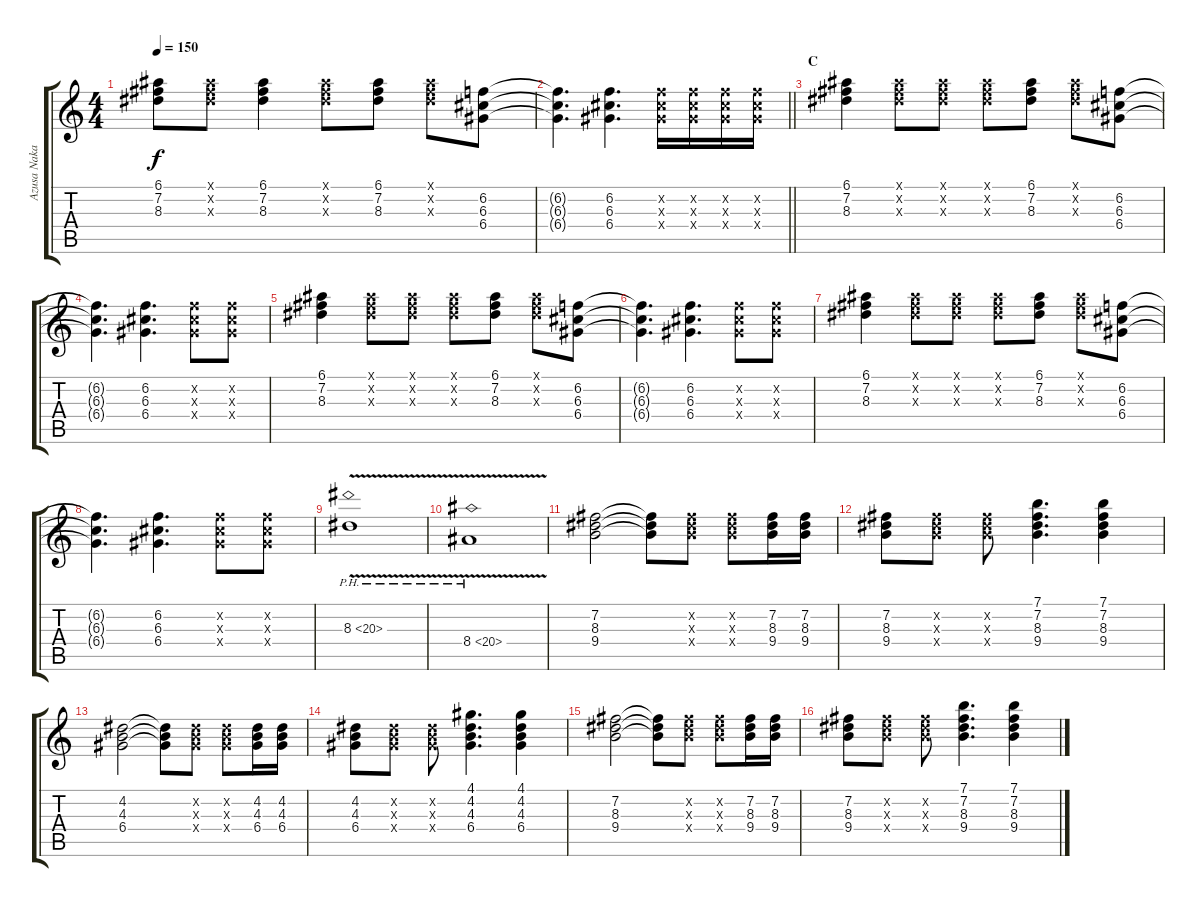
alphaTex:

\track ("Azusa Nakano" "Azusa Naka") {instrument overdrivenguitar}
\staff {score tabs}
\tuning (E4 B3 G3 D3 A2 E2) {hide}
\ts (4 4)
\tempo 150
\clef g2
\ks c
(6.1 7.2 8.3).8{dy f} (6.1{x} 7.2{x} 8.3{x}).8 (6.1 7.2 8.3).4 (6.1{x} 7.2{x} 8.3{x}).8 (6.1 7.2 8.3).8 (6.1{x} 7.2{x} 8.3{x}).8 (6.2 6.3 6.4).8 |
\barLineRight lightlight
(6.2{t} 6.3{t} 6.4{t}).4{d} (6.2 6.3 6.4).4{d} (6.2{x} 6.3{x} 6.4{x}).16 (6.2{x} 6.3{x} 6.4{x}).16 (6.2{x} 6.3{x} 6.4{x}).16 (6.2{x} 6.3{x} 6.4{x}).16 |
\section ("" "C")
(6.1 7.2 8.3).4 (6.1{x} 7.2{x} 8.3{x}).8 (6.1{x} 7.2{x} 8.3{x}).8 (6.1{x} 7.2{x} 8.3{x}).8 (6.1 7.2 8.3).8 (6.1{x} 7.2{x} 8.3{x}).8 (6.2 6.3 6.4).8 |
(6.2{t} 6.3{t} 6.4{t}).4{d} (6.2 6.3 6.4).4{d} (6.2{x} 6.3{x} 6.4{x}).8 (6.2{x} 6.3{x} 6.4{x}).8 |
(6.1 7.2 8.3).4 (6.1{x} 7.2{x} 8.3{x}).8 (6.1{x} 7.2{x} 8.3{x}).8 (6.1{x} 7.2{x} 8.3{x}).8 (6.1 7.2 8.3).8 (6.1{x} 7.2{x} 8.3{x}).8 (6.2 6.3 6.4).8 |
(6.2{t} 6.3{t} 6.4{t}).4{d} (6.2 6.3 6.4).4{d} (6.2{x} 6.3{x} 6.4{x}).8 (6.2{x} 6.3{x} 6.4{x}).8 |
(6.1 7.2 8.3).4 (6.1{x} 7.2{x} 8.3{x}).8 (6.1{x} 7.2{x} 8.3{x}).8 (6.1{x} 7.2{x} 8.3{x}).8 (6.1 7.2 8.3).8 (6.1{x} 7.2{x} 8.3{x}).8 (6.2 6.3 6.4).8 |
(6.2{t} 6.3{t} 6.4{t}).4{d} (6.2 6.3 6.4).4{d} (6.2{x} 6.3{x} 6.4{x}).8 (6.2{x} 6.3{x} 6.4{x}).8 |
8.3{ph 12 v}.1 |
8.4{ph 12 v}.1 |
(7.2 8.3 9.4).2 (7.2{t} 8.3{t} 9.4{t}).8 (7.2{x} 8.3{x} 9.4{x}).8 (7.2{x} 8.3{x} 9.4{x}).8 (7.2 8.3 9.4).16 (7.2 8.3 9.4).16 |
(7.2 8.3 9.4).8 (7.2{x} 8.3{x} 9.4{x}).8 (7.2{x} 8.3{x} 9.4{x}).8 (7.1 7.2 8.3 9.4).4{d} (7.1 7.2 8.3 9.4).4 |
(4.2 4.3 6.4).2 (4.2{t} 4.3{t} 6.4{t}).8 (4.2{x} 4.3{x} 6.4{x}).8 (4.2{x} 4.3{x} 6.4{x}).8 (4.2 4.3 6.4).16 (4.2 4.3 6.4).16 |
(4.2 4.3 6.4).8 (4.2{x} 4.3{x} 6.4{x}).8 (4.2{x} 4.3{x} 6.4{x}).8 (4.1 4.2 4.3 6.4).4{d} (4.1 4.2 4.3 6.4).4 |
(7.2 8.3 9.4).2 (7.2{t} 8.3{t} 9.4{t}).8 (7.2{x} 8.3{x} 9.4{x}).8 (7.2{x} 8.3{x} 9.4{x}).8 (7.2 8.3 9.4).16 (7.2 8.3 9.4).16 |
(7.2 8.3 9.4).8 (7.2{x} 8.3{x} 9.4{x}).8 (7.2{x} 8.3{x} 9.4{x}).8 (7.1 7.2 8.3 9.4).4{d} (7.1 7.2 8.3 9.4).4
